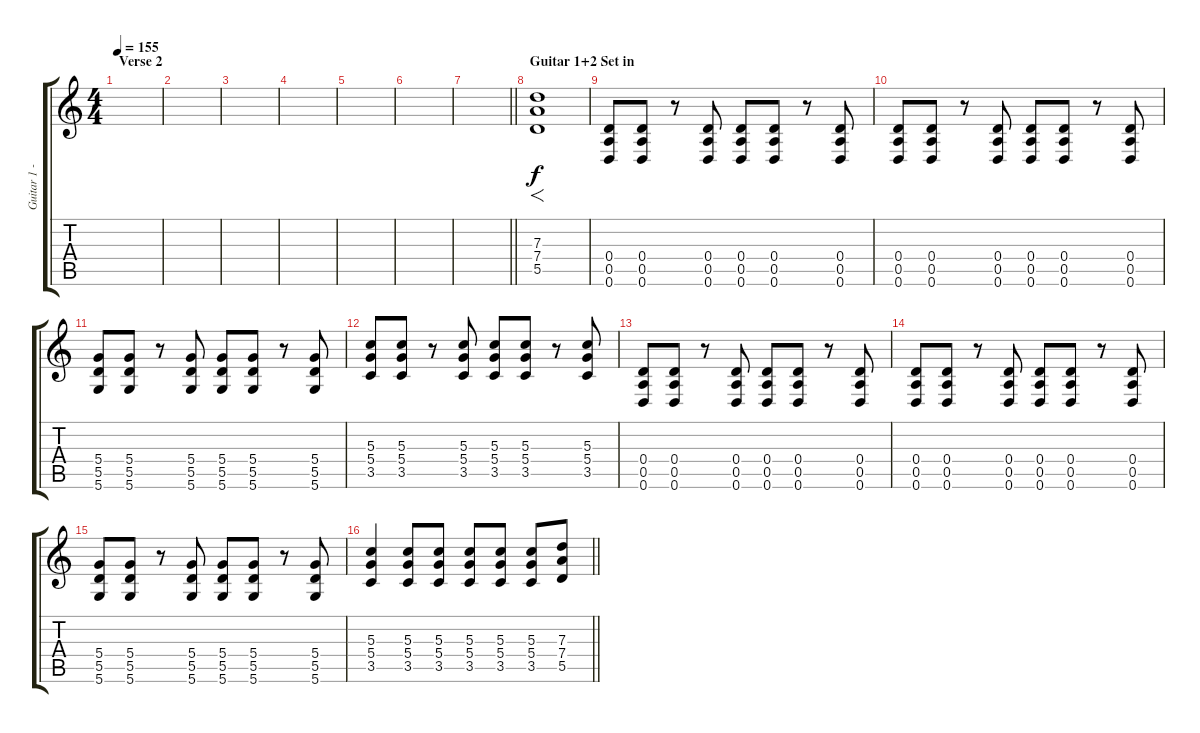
\track ("Guitar 1 - Chad Kroeger" "Guitar 1 -") {instrument distortionguitar}
\staff {score tabs}
\tuning (E4 B3 G3 D3 A2 D2) {hide}
\ts (4 4)
\section ("" "Verse 2")
\tempo 155
\clef g2
\ks c
|
|
|
|
|
|
\barLineRight lightlight
|
\section ("" "Guitar 1+2 Set in")
(7.3 7.4 5.5).1{f} |
(0.4 0.5 0.6).8 (0.4 0.5 0.6).8 r.8 (0.4 0.5 0.6).8 (0.4 0.5 0.6).8 (0.4 0.5 0.6).8 r.8 (0.4 0.5 0.6).8 |
(0.4 0.5 0.6).8 (0.4 0.5 0.6).8 r.8 (0.4 0.5 0.6).8 (0.4 0.5 0.6).8 (0.4 0.5 0.6).8 r.8 (0.4 0.5 0.6).8 |
(5.4 5.5 5.6).8 (5.4 5.5 5.6).8 r.8 (5.4 5.5 5.6).8 (5.4 5.5 5.6).8 (5.4 5.5 5.6).8 r.8 (5.4 5.5 5.6).8 |
(5.3 5.4 3.5).8 (5.3 5.4 3.5).8 r.8 (5.3 5.4 3.5).8 (5.3 5.4 3.5).8 (5.3 5.4 3.5).8 r.8 (5.3 5.4 3.5).8 |
(0.4 0.5 0.6).8 (0.4 0.5 0.6).8 r.8 (0.4 0.5 0.6).8 (0.4 0.5 0.6).8 (0.4 0.5 0.6).8 r.8 (0.4 0.5 0.6).8 |
(0.4 0.5 0.6).8 (0.4 0.5 0.6).8 r.8 (0.4 0.5 0.6).8 (0.4 0.5 0.6).8 (0.4 0.5 0.6).8 r.8 (0.4 0.5 0.6).8 |
(5.4 5.5 5.6).8 (5.4 5.5 5.6).8 r.8 (5.4 5.5 5.6).8 (5.4 5.5 5.6).8 (5.4 5.5 5.6).8 r.8 (5.4 5.5 5.6).8 |
\barLineRight lightlight
(5.3 5.4 3.5).4 (5.3 5.4 3.5).8 (5.3 5.4 3.5).8 (5.3 5.4 3.5).8 (5.3 5.4 3.5).8 (5.3 5.4 3.5).8 (7.3 7.4 5.5).8
